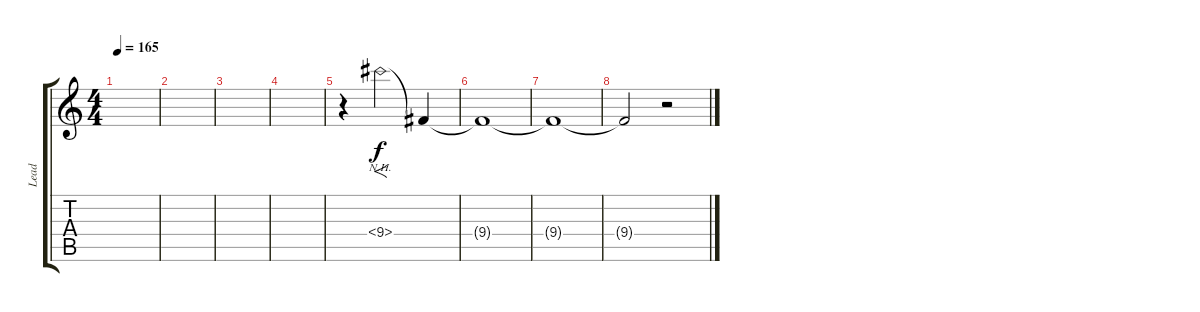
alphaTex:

\track ("Lead" "Lead") {instrument electricguitarclean}
\staff {score tabs}
\tuning (B3 Gb3 D3 A2 E2 B1) {hide}
\ts (4 4)
\tempo 165
\clef g2
\ks c
|
|
|
|
r.4 9.4{nh}.2{f volume 16} 9.4{t}.4 |
9.4{t}.1 |
9.4{t}.1 |
9.4{t}.2 r.2
